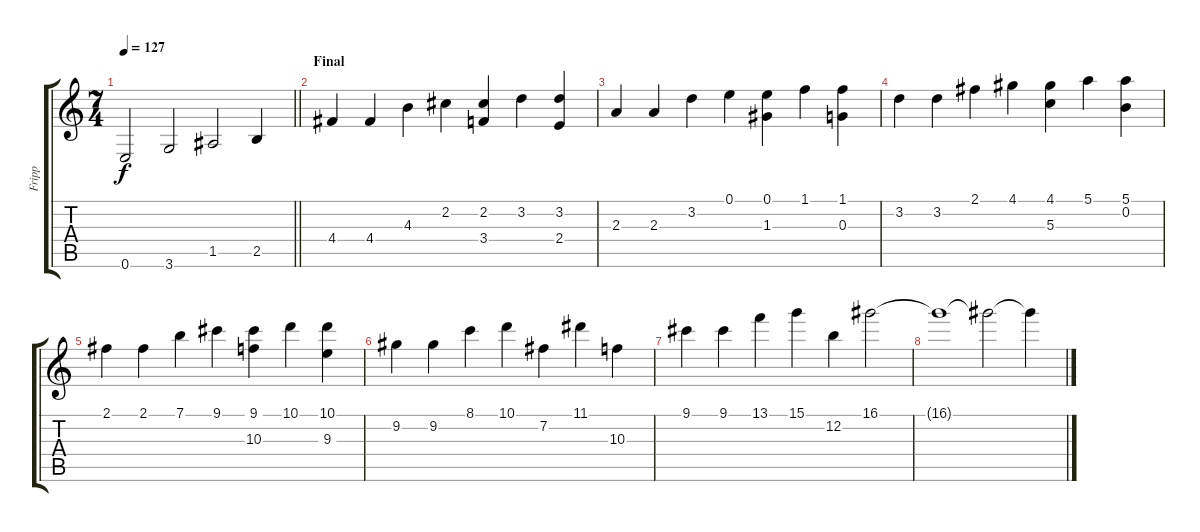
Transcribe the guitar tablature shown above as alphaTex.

\track ("Fripp" "Fripp") {instrument overdrivenguitar}
\staff {score tabs}
\tuning (E4 B3 G3 D3 A2 E2) {hide}
\ts (7 4)
\tempo 127
\clef g2
\barLineRight lightlight
\ks c
0.6.2{dy f} 3.6.2 1.5.2 2.5.4 |
\section ("" "Final")
4.4.4 4.4.4 4.3.4 2.2.4 (2.2 3.4).4 3.2.4 (3.2 2.4).4 |
2.3.4 2.3.4 3.2.4 0.1.4 (0.1 1.3).4 1.1.4 (1.1 0.3).4 |
3.2.4 3.2.4 2.1.4 4.1.4 (4.1 5.3).4 5.1.4 (5.1 0.2).4 |
2.1.4 2.1.4 7.1.4 9.1.4 (9.1 10.3).4 10.1.4 (10.1 9.3).4 |
9.2.4 9.2.4 8.1.4 10.1.4 7.2.4 11.1.4 10.3.4 |
9.1.4 9.1.4 13.1.4 15.1.4 12.2.4 16.1.2 |
16.1{t}.1 16.1{t}.2 16.1{t}.4
